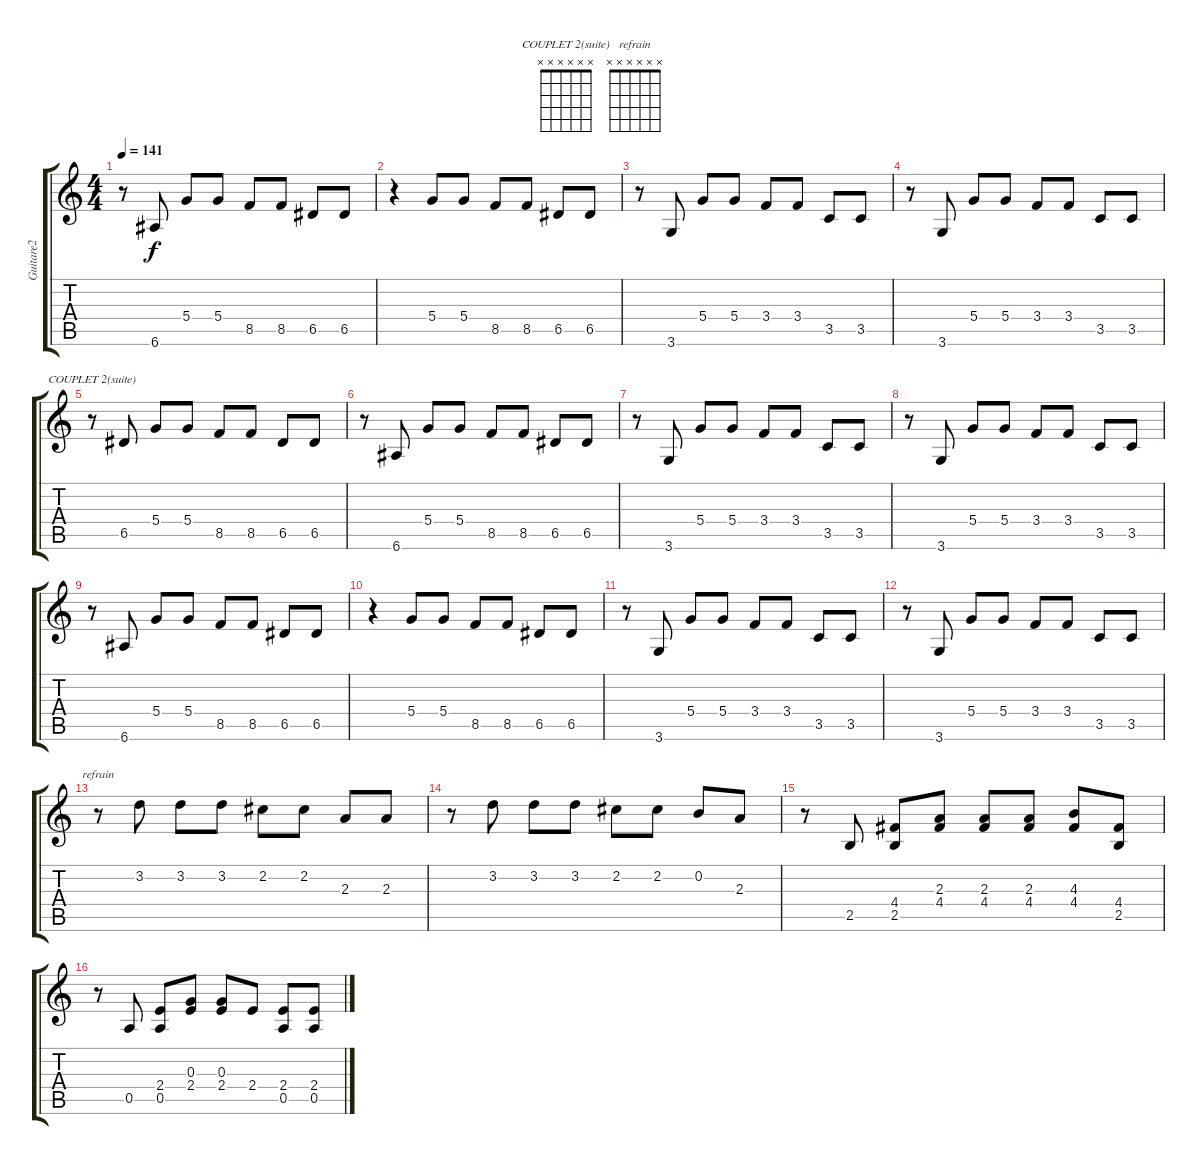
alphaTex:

\track ("Guitare2" "Guitare2") {instrument overdrivenguitar}
\staff {score tabs}
\tuning (E4 B3 G3 D3 A2 E2) {hide}
\chord ("COUPLET 2(suite)" x x x x x x)
\chord ("refrain" x x x x x x)
\ts (4 4)
\tempo 141
\clef g2
\ks c
r.8{dy f} 6.6.8 5.4.8 5.4.8 8.5.8 8.5.8 6.5.8 6.5.8 |
r.4 5.4.8 5.4.8 8.5.8 8.5.8 6.5.8 6.5.8 |
r.8 3.6.8 5.4.8 5.4.8 3.4.8 3.4.8 3.5.8 3.5.8 |
r.8 3.6.8 5.4.8 5.4.8 3.4.8 3.4.8 3.5.8 3.5.8 |
r.8{ch "COUPLET 2(suite)"} 6.5.8 5.4.8 5.4.8 8.5.8 8.5.8 6.5.8 6.5.8 |
r.8 6.6.8 5.4.8 5.4.8 8.5.8 8.5.8 6.5.8 6.5.8 |
r.8 3.6.8 5.4.8 5.4.8 3.4.8 3.4.8 3.5.8 3.5.8 |
r.8 3.6.8 5.4.8 5.4.8 3.4.8 3.4.8 3.5.8 3.5.8 |
r.8 6.6.8 5.4.8 5.4.8 8.5.8 8.5.8 6.5.8 6.5.8 |
r.4 5.4.8 5.4.8 8.5.8 8.5.8 6.5.8 6.5.8 |
r.8 3.6.8 5.4.8 5.4.8 3.4.8 3.4.8 3.5.8 3.5.8 |
r.8 3.6.8 5.4.8 5.4.8 3.4.8 3.4.8 3.5.8 3.5.8 |
r.8{ch "refrain"} 3.2.8 3.2.8 3.2.8 2.2.8 2.2.8 2.3.8 2.3.8 |
r.8 3.2.8 3.2.8 3.2.8 2.2.8 2.2.8 0.2.8 2.3.8 |
r.8 2.5.8 (4.4 2.5).8 (2.3 4.4).8 (2.3 4.4).8 (2.3 4.4).8 (4.3 4.4).8 (4.4 2.5).8 |
r.8 0.5.8 (2.4 0.5).8 (0.3 2.4).8 (0.3 2.4).8 2.4.8 (2.4 0.5).8 (2.4 0.5).8
